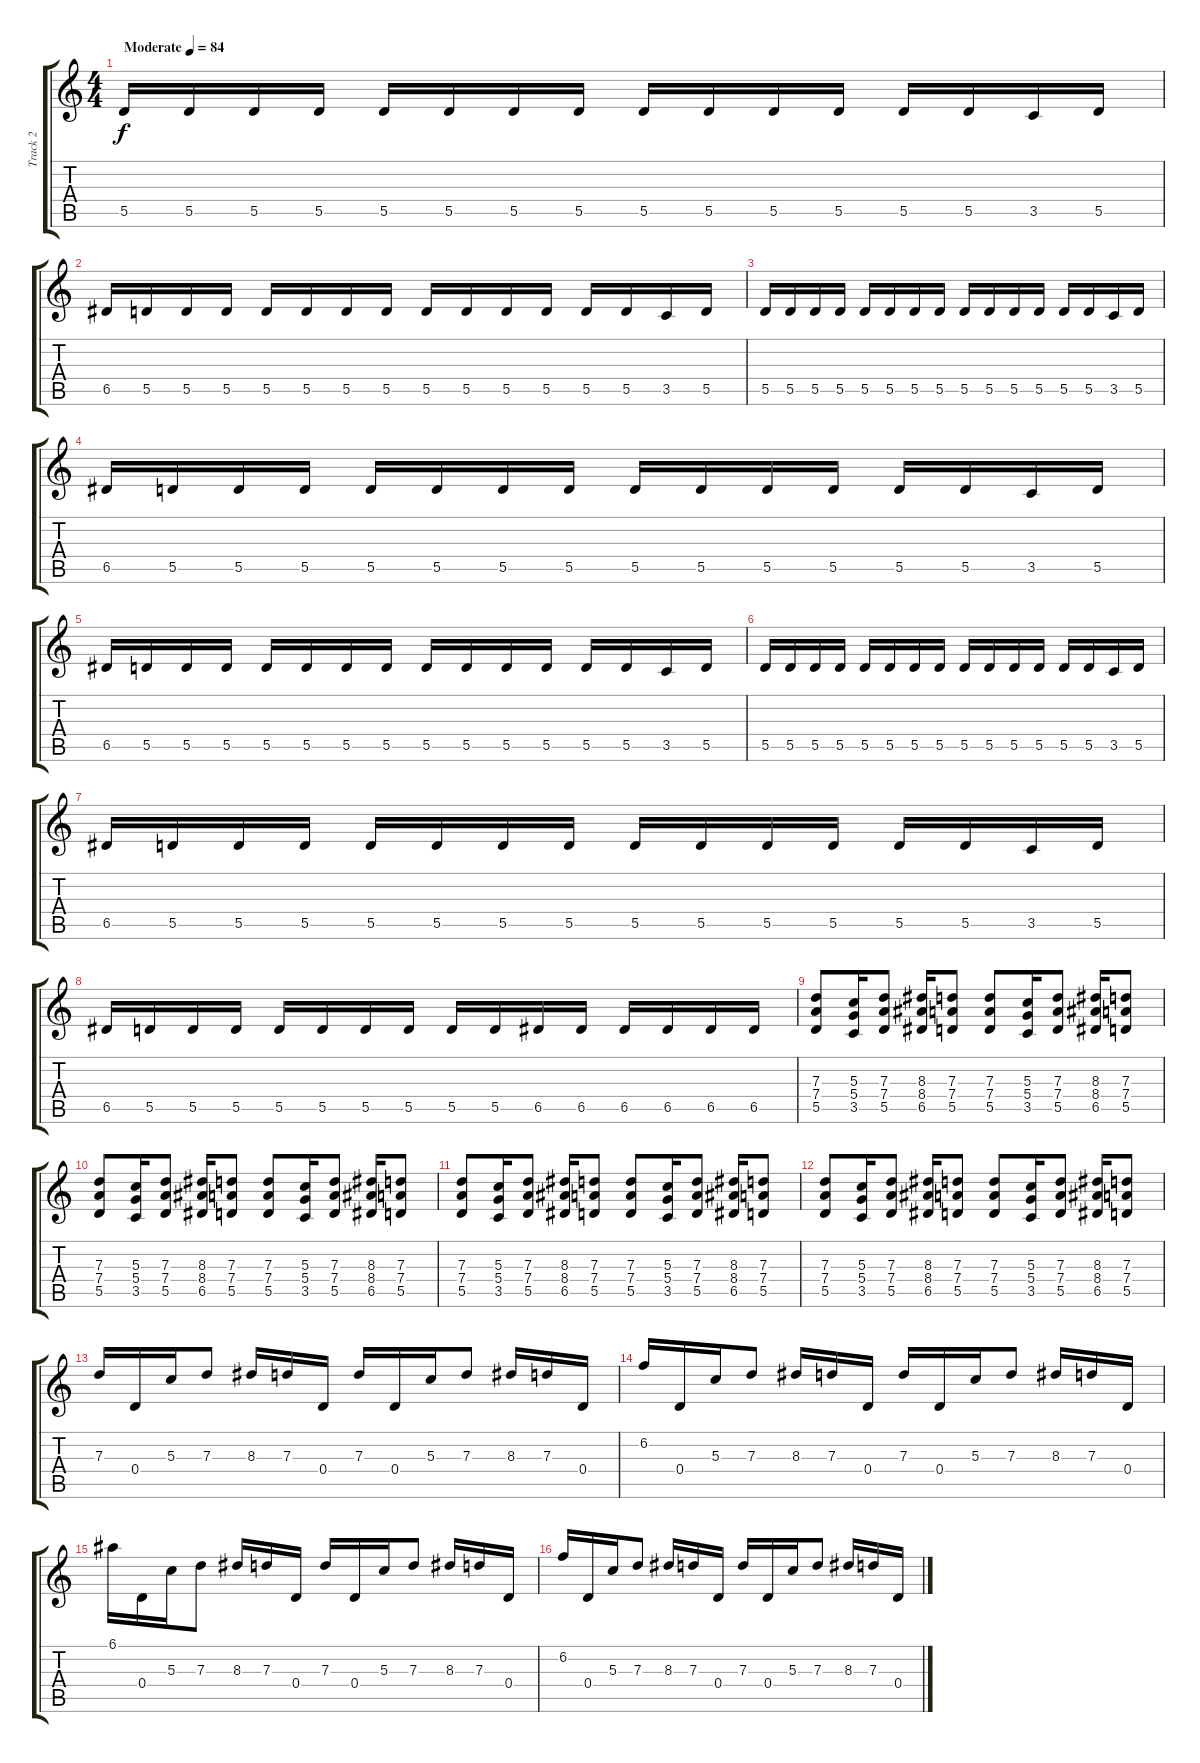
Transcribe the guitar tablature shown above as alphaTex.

\track ("Track 2" "Track 2") {instrument electricguitarclean}
\staff {score tabs}
\tuning (E4 B3 G3 D3 A2 D2) {hide}
\ts (4 4)
\tempo (84 "Moderate")
\clef g2
\ks c
5.5.16{dy f instrument electricguitarclean} 5.5.16 5.5.16 5.5.16 5.5.16 5.5.16 5.5.16 5.5.16 5.5.16 5.5.16 5.5.16 5.5.16 5.5.16 5.5.16 3.5.16 5.5.16 |
6.5.16 5.5.16 5.5.16 5.5.16 5.5.16 5.5.16 5.5.16 5.5.16 5.5.16 5.5.16 5.5.16 5.5.16 5.5.16 5.5.16 3.5.16 5.5.16 |
5.5.16 5.5.16 5.5.16 5.5.16 5.5.16 5.5.16 5.5.16 5.5.16 5.5.16 5.5.16 5.5.16 5.5.16 5.5.16 5.5.16 3.5.16 5.5.16 |
6.5.16 5.5.16 5.5.16 5.5.16 5.5.16 5.5.16 5.5.16 5.5.16 5.5.16 5.5.16 5.5.16 5.5.16 5.5.16 5.5.16 3.5.16 5.5.16 |
6.5.16 5.5.16 5.5.16 5.5.16 5.5.16 5.5.16 5.5.16 5.5.16 5.5.16 5.5.16 5.5.16 5.5.16 5.5.16 5.5.16 3.5.16 5.5.16 |
5.5.16 5.5.16 5.5.16 5.5.16 5.5.16 5.5.16 5.5.16 5.5.16 5.5.16 5.5.16 5.5.16 5.5.16 5.5.16 5.5.16 3.5.16 5.5.16 |
6.5.16 5.5.16 5.5.16 5.5.16 5.5.16 5.5.16 5.5.16 5.5.16 5.5.16 5.5.16 5.5.16 5.5.16 5.5.16 5.5.16 3.5.16 5.5.16 |
6.5.16 5.5.16 5.5.16 5.5.16 5.5.16 5.5.16 5.5.16 5.5.16 5.5.16 5.5.16 6.5.16 6.5.16 6.5.16 6.5.16 6.5.16 6.5.16 |
(7.3 7.4 5.5).8{instrument distortionguitar} (5.3 5.4 3.5).16 (7.3 7.4 5.5).8 (8.3 8.4 6.5).16 (7.3 7.4 5.5).8 (7.3 7.4 5.5).8{instrument distortionguitar} (5.3 5.4 3.5).16 (7.3 7.4 5.5).8 (8.3 8.4 6.5).16 (7.3 7.4 5.5).8 |
(7.3 7.4 5.5).8{instrument distortionguitar} (5.3 5.4 3.5).16 (7.3 7.4 5.5).8 (8.3 8.4 6.5).16 (7.3 7.4 5.5).8 (7.3 7.4 5.5).8{instrument distortionguitar} (5.3 5.4 3.5).16 (7.3 7.4 5.5).8 (8.3 8.4 6.5).16 (7.3 7.4 5.5).8 |
(7.3 7.4 5.5).8{instrument distortionguitar} (5.3 5.4 3.5).16 (7.3 7.4 5.5).8 (8.3 8.4 6.5).16 (7.3 7.4 5.5).8 (7.3 7.4 5.5).8{instrument distortionguitar} (5.3 5.4 3.5).16 (7.3 7.4 5.5).8 (8.3 8.4 6.5).16 (7.3 7.4 5.5).8 |
(7.3 7.4 5.5).8{instrument distortionguitar} (5.3 5.4 3.5).16 (7.3 7.4 5.5).8 (8.3 8.4 6.5).16 (7.3 7.4 5.5).8 (7.3 7.4 5.5).8{instrument distortionguitar} (5.3 5.4 3.5).16 (7.3 7.4 5.5).8 (8.3 8.4 6.5).16 (7.3 7.4 5.5).8 |
7.3.16 0.4.16 5.3.16 7.3.8 8.3.16 7.3.16 0.4.16 7.3.16 0.4.16 5.3.16 7.3.8 8.3.16 7.3.16 0.4.16 |
6.2.16 0.4.16 5.3.16 7.3.8 8.3.16 7.3.16 0.4.16 7.3.16 0.4.16 5.3.16 7.3.8 8.3.16 7.3.16 0.4.16 |
6.1.16 0.4.16 5.3.16 7.3.8 8.3.16 7.3.16 0.4.16 7.3.16 0.4.16 5.3.16 7.3.8 8.3.16 7.3.16 0.4.16 |
6.2.16 0.4.16 5.3.16 7.3.8 8.3.16 7.3.16 0.4.16 7.3.16 0.4.16 5.3.16 7.3.8 8.3.16 7.3.16 0.4.16
